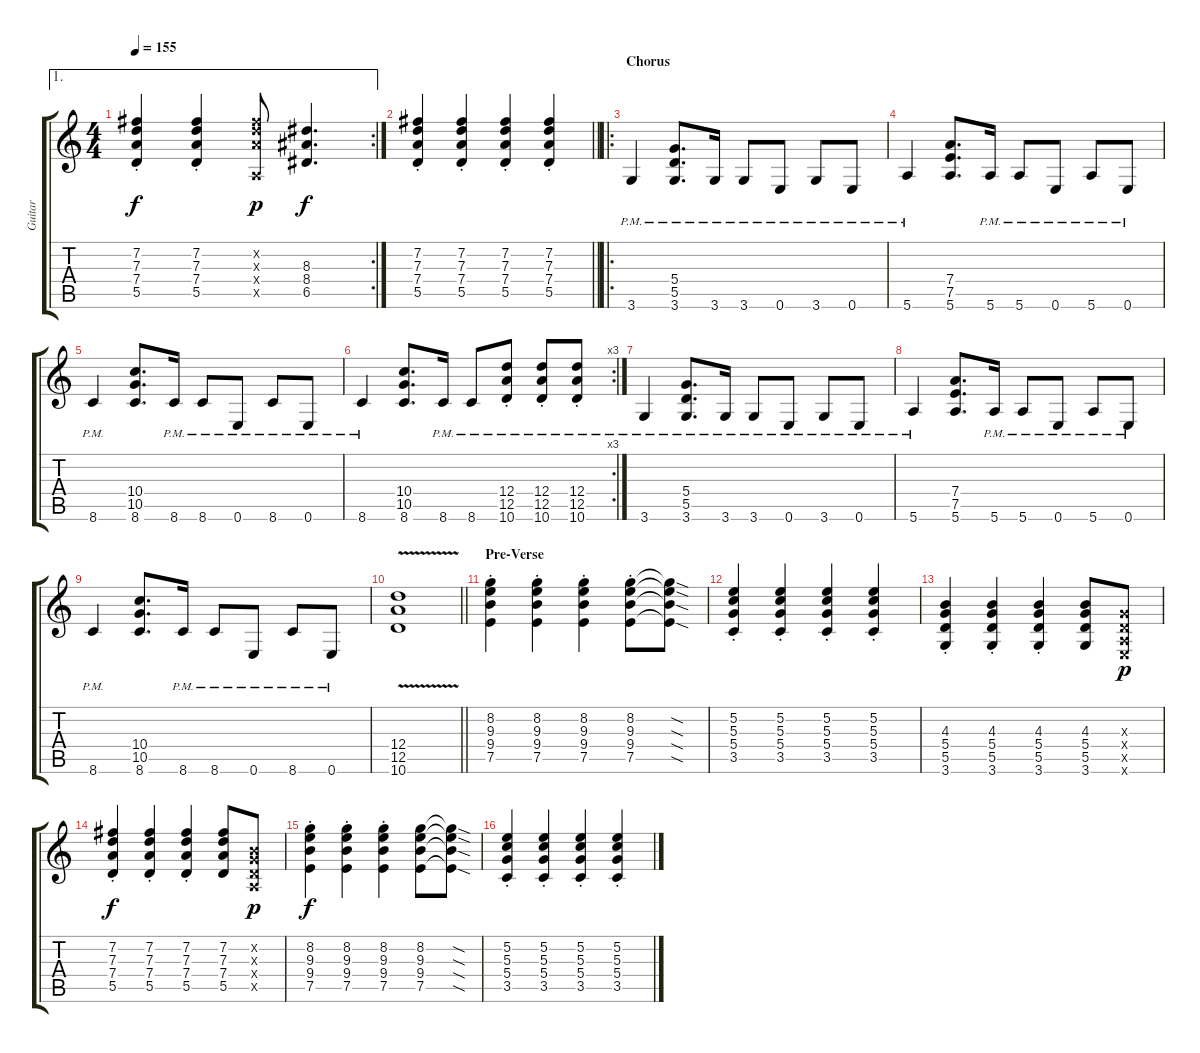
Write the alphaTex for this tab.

\track ("Guitar" "Guitar") {instrument electricguitarclean}
\staff {score tabs}
\tuning (E4 B3 G3 D3 A2 E2) {hide}
\ae 1
\rc 2
\ts (4 4)
\tempo 155
\clef g2
\ks c
(7.2{st} 7.3{st} 7.4{st} 5.5{st}).4{dy f} (7.2{st} 7.3{st} 7.4{st} 5.5{st}).4 (7.2{x} 7.3{x} 7.4{x} 0.5{x}).8{dy p} (8.3 8.4 6.5).4{d dy f} |
\barLineRight lightlight
(7.2{st} 7.3{st} 7.4{st} 5.5{st}).4 (7.2{st} 7.3{st} 7.4{st} 5.5{st}).4 (7.2{st} 7.3{st} 7.4{st} 5.5{st}).4 (7.2{st} 7.3{st} 7.4{st} 5.5{st}).4 |
\ro
\section ("" "Chorus")
3.6{pm}.4{instrument distortionguitar} (5.4{pm} 5.5{pm} 3.6{pm}).8{d} 3.6{pm}.16 3.6{pm}.8 0.6{pm}.8 3.6{pm}.8 0.6{pm}.8 |
5.6{pm}.4 (7.4 7.5 5.6).8{d} 5.6{pm}.16 5.6{pm}.8 0.6{pm}.8 5.6{pm}.8 0.6{pm}.8 |
8.6{pm}.4 (10.4 10.5 8.6).8{d} 8.6{pm}.16 8.6{pm}.8 0.6{pm}.8 8.6{pm}.8 0.6{pm}.8 |
\rc 3
8.6{pm}.4 (10.4 10.5 8.6).8{d} 8.6{pm}.16 8.6{pm}.8 (12.4{pm st} 12.5{pm st} 10.6{pm st}).8 (12.4{pm st} 12.5{pm st} 10.6{pm st}).8 (12.4{pm st} 12.5{pm st} 10.6{pm st}).8 |
3.6{pm}.4{instrument distortionguitar} (5.4{pm} 5.5{pm} 3.6{pm}).8{d} 3.6{pm}.16 3.6{pm}.8 0.6{pm}.8 3.6{pm}.8 0.6{pm}.8 |
5.6{pm}.4 (7.4 7.5 5.6).8{d} 5.6{pm}.16 5.6{pm}.8 0.6{pm}.8 5.6{pm}.8 0.6{pm}.8 |
8.6{pm}.4 (10.4 10.5 8.6).8{d} 8.6{pm}.16 8.6{pm}.8 0.6{pm}.8 8.6{pm}.8 0.6{pm}.8 |
\barLineRight lightlight
(12.4{v} 12.5{v} 10.6{v}).1 |
\section ("" "Pre-Verse")
(8.2{st} 9.3{st} 9.4{st} 7.5{st}).4{instrument electricguitarclean} (8.2{st} 9.3{st} 9.4{st} 7.5{st}).4 (8.2{st} 9.3{st} 9.4{st} 7.5{st}).4 (8.2{st} 9.3{st} 9.4{st} 7.5{st}).8 (8.2{sod t} 9.3{sod t} 9.4{sod t} 7.5{sod t}).8 |
(5.2{st} 5.3{st} 5.4{st} 3.5{st}).4 (5.2{st} 5.3{st} 5.4{st} 3.5{st}).4 (5.2{st} 5.3{st} 5.4{st} 3.5{st}).4 (5.2{st} 5.3{st} 5.4{st} 3.5{st}).4 |
(4.3{st} 5.4{st} 5.5{st} 3.6{st}).4 (4.3{st} 5.4{st} 5.5{st} 3.6{st}).4 (4.3{st} 5.4{st} 5.5{st} 3.6{st}).4 (4.3 5.4 5.5 3.6).8 (0.3{x} 0.4{x} 0.5{x} 0.6{x}).8{dy p} |
(7.2{st} 7.3{st} 7.4{st} 5.5{st}).4{dy f} (7.2{st} 7.3{st} 7.4{st} 5.5{st}).4 (7.2{st} 7.3{st} 7.4{st} 5.5{st}).4 (7.2 7.3 7.4 5.5).8 (0.2{x} 0.3{x} 0.4{x} 0.5{x}).8{dy p} |
(8.2{st} 9.3{st} 9.4{st} 7.5{st}).4{dy f} (8.2{st} 9.3{st} 9.4{st} 7.5{st}).4 (8.2{st} 9.3{st} 9.4{st} 7.5{st}).4 (8.2 9.3 9.4 7.5).8 (8.2{sod t} 9.3{sod t} 9.4{sod t} 7.5{sod t}).8 |
(5.2{st} 5.3{st} 5.4{st} 3.5{st}).4 (5.2{st} 5.3{st} 5.4{st} 3.5{st}).4 (5.2{st} 5.3{st} 5.4{st} 3.5{st}).4 (5.2{st} 5.3{st} 5.4{st} 3.5{st}).4
